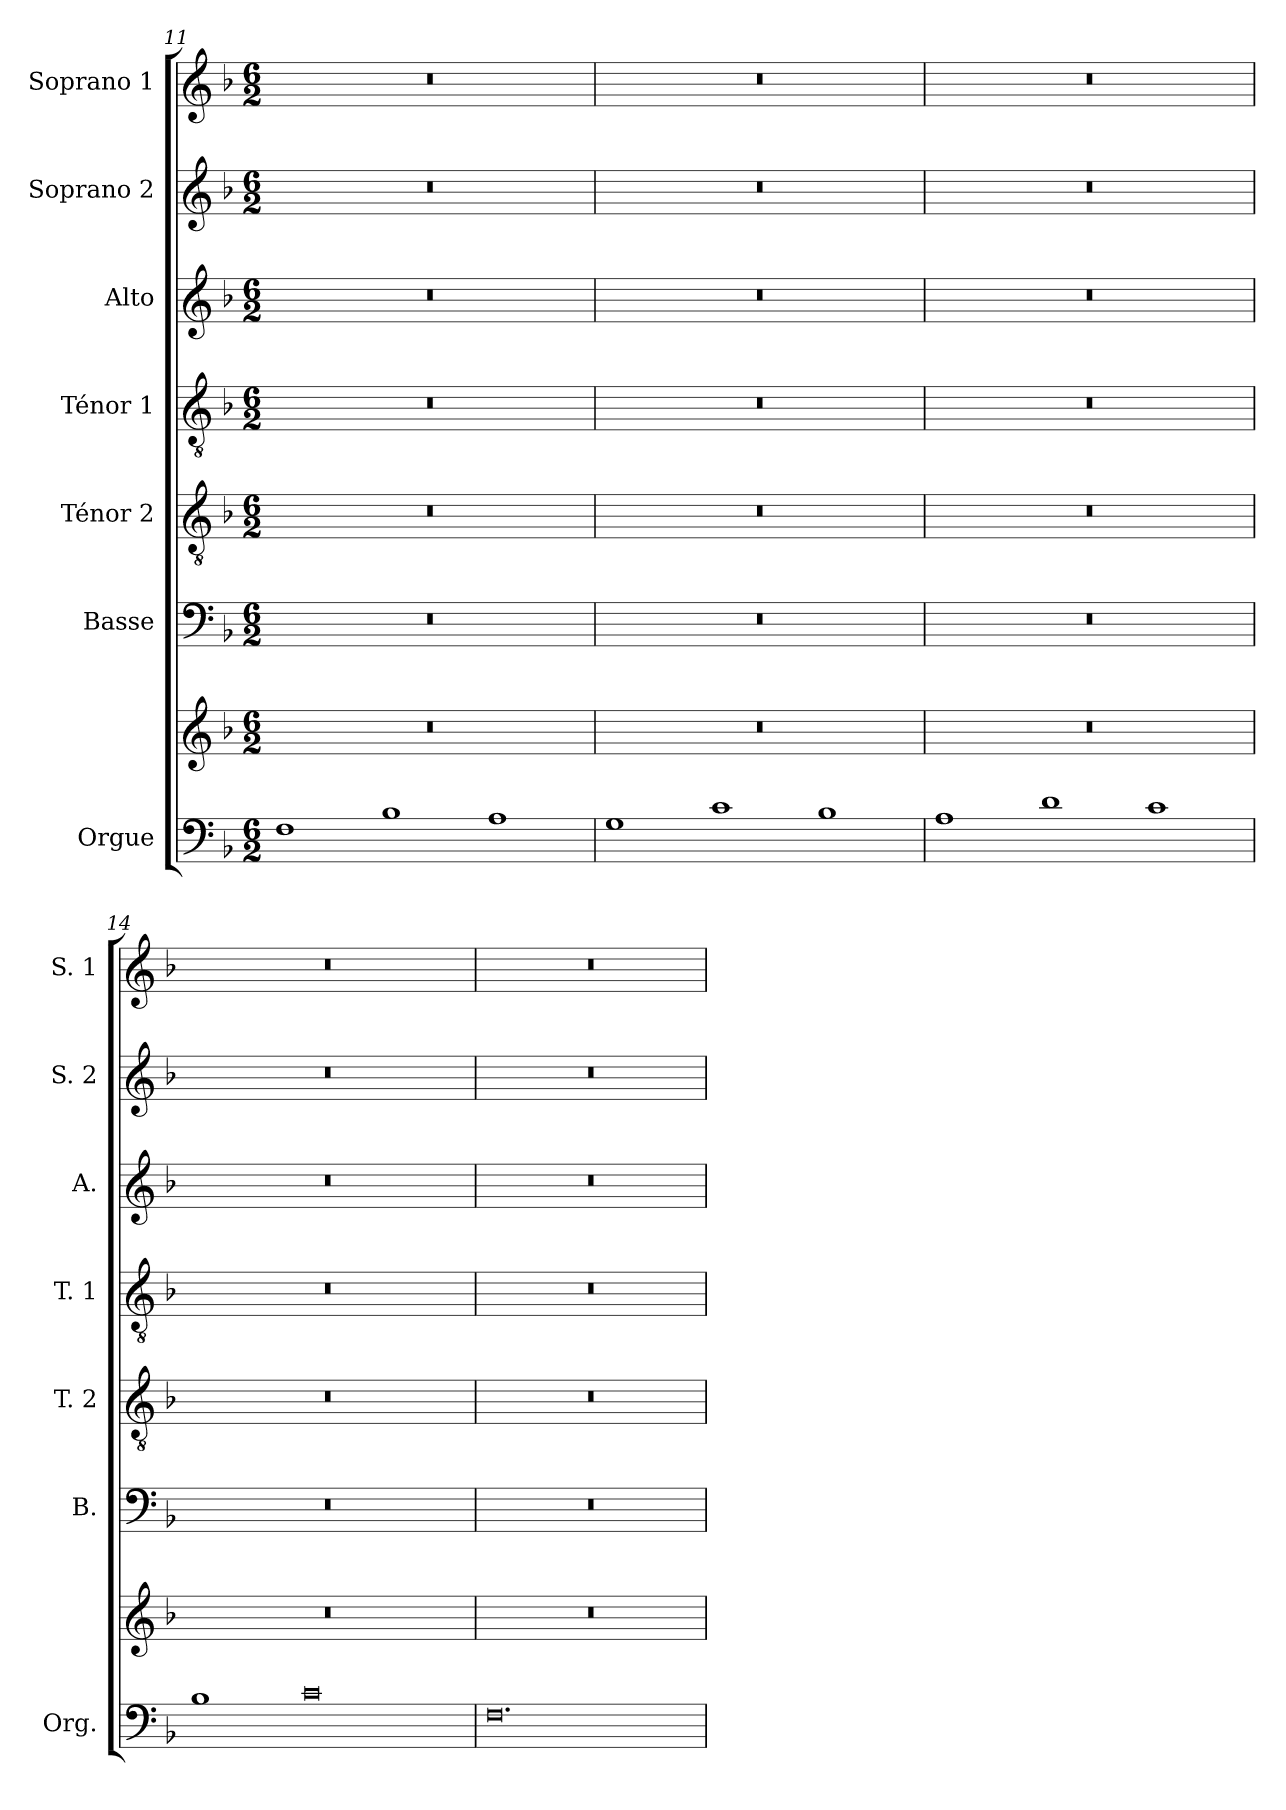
**kern	**kern	**kern	**kern	**kern	**kern	**kern	**kern
*part7	*part7	*part6	*part5	*part4	*part3	*part2	*part1
*staff8	*staff7	*staff6	*staff5	*staff4	*staff3	*staff2	*staff1
*I"Orgue	*	*I"Basse	*I"Ténor 2	*I"Ténor 1	*I"Alto	*I"Soprano 2	*I"Soprano 1
*I'Org.	*	*I'B.	*I'T. 2	*I'T. 1	*I'A.	*I'S. 2	*I'S. 1
!!LO:LB:g=z
*clefF4	*clefG2	*clefF4	*clefGv2	*clefGv2	*clefG2	*clefG2	*clefG2
*k[b-]	*k[b-]	*k[b-]	*k[b-]	*k[b-]	*k[b-]	*k[b-]	*k[b-]
*M6/2	*M6/2	*M6/2	*M6/2	*M6/2	*M6/2	*M6/2	*M6/2
=11	=11	=11	=11	=11	=11	=11	=11
1F	0.r	0.r	0.r	0.r	0.r	0.r	0.r
1B-	.	.	.	.	.	.	.
1A	.	.	.	.	.	.	.
=12	=12	=12	=12	=12	=12	=12	=12
1G	0.r	0.r	0.r	0.r	0.r	0.r	0.r
1c	.	.	.	.	.	.	.
1B-	.	.	.	.	.	.	.
=13	=13	=13	=13	=13	=13	=13	=13
1A	0.r	0.r	0.r	0.r	0.r	0.r	0.r
1d	.	.	.	.	.	.	.
1c	.	.	.	.	.	.	.
=14	=14	=14	=14	=14	=14	=14	=14
1B-	0.r	0.r	0.r	0.r	0.r	0.r	0.r
0c	.	.	.	.	.	.	.
!!LO:LB:g=z
=15	=15	=15	=15	=15	=15	=15	=15
0.F	0.r	0.r	0.r	0.r	0.r	0.r	0.r
=	=	=	=	=	=	=	=
*-	*-	*-	*-	*-	*-	*-	*-
